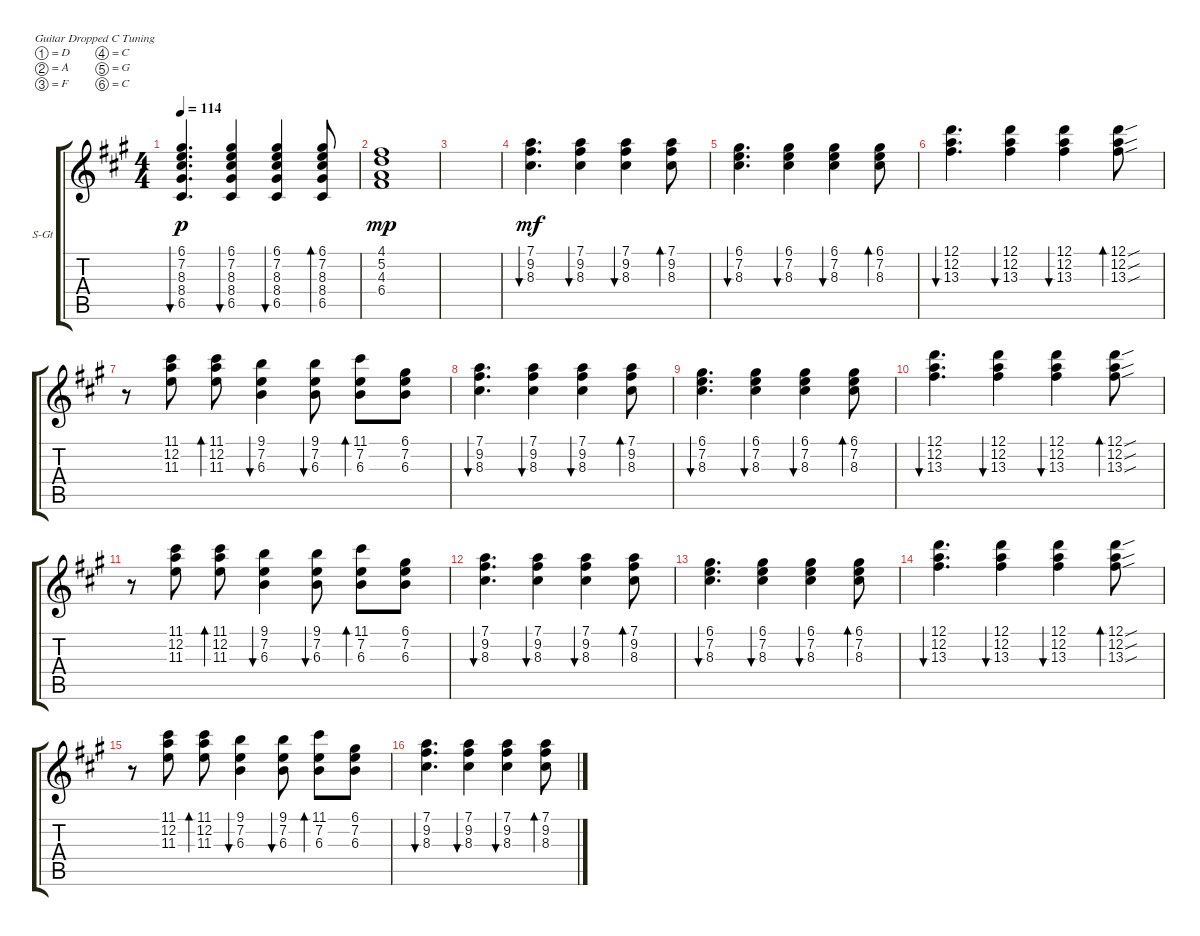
\defaultSystemsLayout 4
\bracketExtendMode groupsimilarinstruments
\firstSystemTrackNameOrientation horizontal
\otherSystemsTrackNameOrientation horizontal
\track ("Steel Guitar" "S-Gt") {instrument acousticguitarsteel}
\staff {score tabs}
\tuning (D4 A3 F3 C3 G2 C2)
\ts (4 4)
\tempo 114
\clef g2
\ks f#minor
(6.1 8.3 7.2 8.4 6.5).4{d bu 72 dy p} (6.1 8.3 7.2 8.4 6.5).4{bu 72} (6.1 8.3 7.2 8.4 6.5).4{bu 72} (6.1 8.3 7.2 8.4 6.5).8{bd 72} |
(5.2 4.1 4.3 6.4).1{dy mp} |
|
(7.1 9.2 8.3).4{d bu 72 dy mf} (7.1 8.3 9.2).4{bu 72} (7.1 8.3 9.2).4{bu 72} (7.1 8.3 9.2).8{bd 72} |
(7.2 8.3 6.1).4{d bu 72} (7.2 8.3 6.1).4{bu 72} (7.2 8.3 6.1).4{bu 72} (7.2 8.3 6.1).8{bd 72} |
(12.2 12.1 13.3).4{d bu 72} (12.2 13.3 12.1).4{bu 72} (12.2 13.3 12.1).4{bu 72} (12.2{sou} 13.3{sou} 12.1{sou}).8{bd 72} |
r.8 (11.1 11.3 12.2).8 (11.1 12.2 11.3).8{bd 72} (7.2 6.3 9.1).4{bu 72} (7.2 9.1 6.3).8{bu 72} (7.2 11.1 6.3).8{bd 72} (6.1 7.2 6.3).8 |
(7.1 9.2 8.3).4{d bu 72} (7.1 8.3 9.2).4{bu 72} (7.1 8.3 9.2).4{bu 72} (7.1 8.3 9.2).8{bd 72} |
(7.2 8.3 6.1).4{d bu 72} (7.2 8.3 6.1).4{bu 72} (7.2 8.3 6.1).4{bu 72} (7.2 8.3 6.1).8{bd 72} |
(12.2 12.1 13.3).4{d bu 72} (12.2 13.3 12.1).4{bu 72} (12.2 13.3 12.1).4{bu 72} (12.2{sou} 13.3{sou} 12.1{sou}).8{bd 72} |
r.8 (11.1 11.3 12.2).8 (11.1 12.2 11.3).8{bd 72} (7.2 6.3 9.1).4{bu 72} (7.2 9.1 6.3).8{bu 72} (7.2 11.1 6.3).8{bd 72} (6.1 7.2 6.3).8 |
(7.1 9.2 8.3).4{d bu 72} (7.1 8.3 9.2).4{bu 72} (7.1 8.3 9.2).4{bu 72} (7.1 8.3 9.2).8{bd 72} |
(7.2 8.3 6.1).4{d bu 72} (7.2 8.3 6.1).4{bu 72} (7.2 8.3 6.1).4{bu 72} (7.2 8.3 6.1).8{bd 72} |
(12.2 12.1 13.3).4{d bu 72} (12.2 13.3 12.1).4{bu 72} (12.2 13.3 12.1).4{bu 72} (12.2{sou} 13.3{sou} 12.1{sou}).8{bd 72} |
r.8 (11.1 11.3 12.2).8 (11.1 12.2 11.3).8{bd 72} (7.2 6.3 9.1).4{bu 72} (7.2 9.1 6.3).8{bu 72} (7.2 11.1 6.3).8{bd 72} (6.1 7.2 6.3).8 |
(7.1 9.2 8.3).4{d bu 72} (7.1 8.3 9.2).4{bu 72} (7.1 8.3 9.2).4{bu 72} (7.1 8.3 9.2).8{bd 72}
